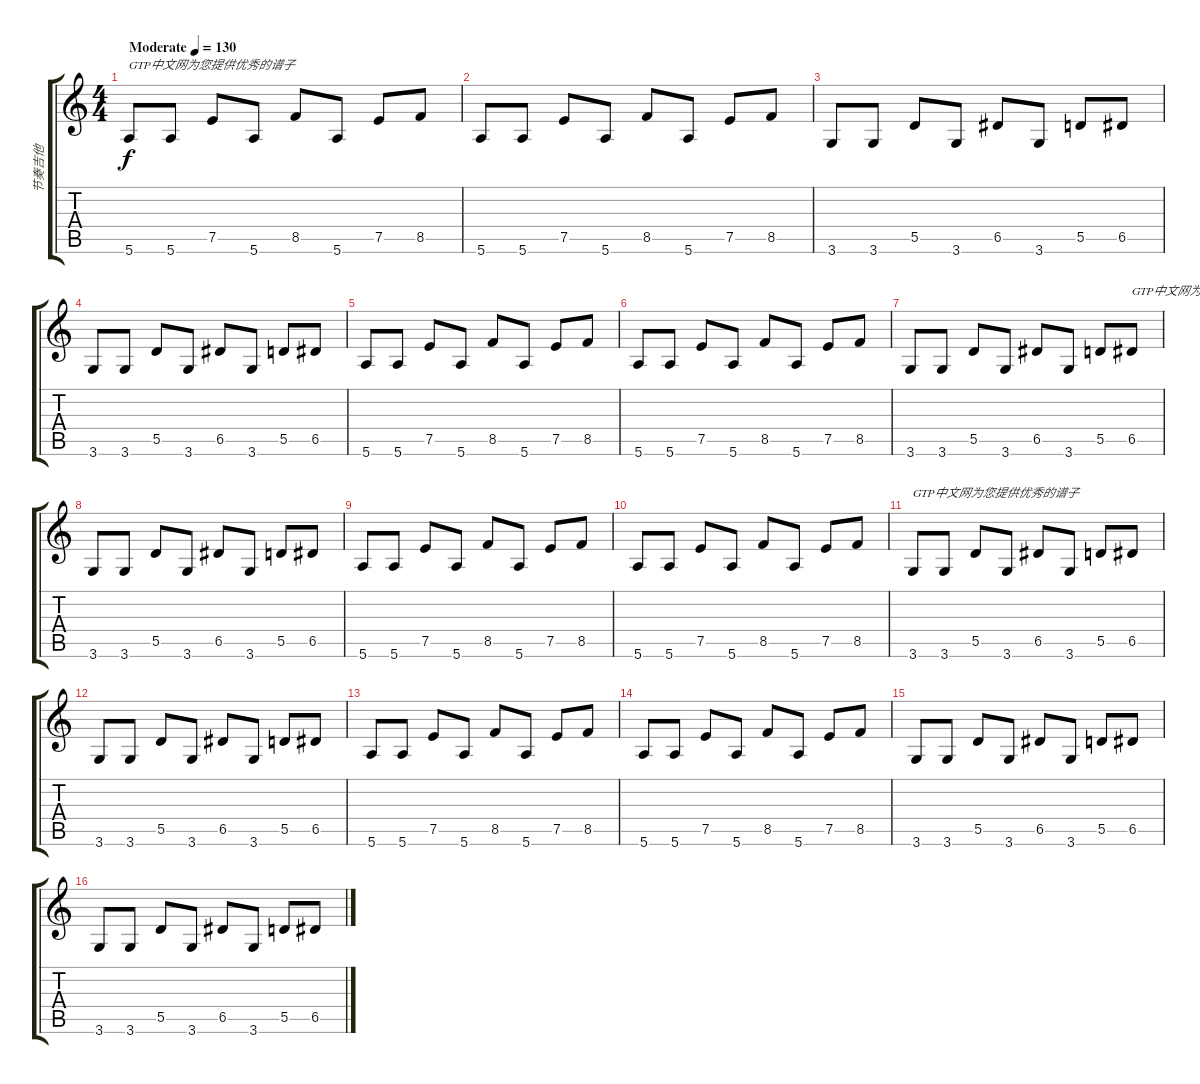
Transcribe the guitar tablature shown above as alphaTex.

\track ("节奏吉他" "节奏吉他") {instrument distortionguitar}
\staff {score tabs}
\tuning (E4 B3 G3 D3 A2 E2) {hide}
\ts (4 4)
\tempo (130 "Moderate")
\clef g2
\ks c
5.6.8{txt "GTP中文网为您提供优秀的谱子" dy f instrument distortionguitar} 5.6.8 7.5.8 5.6.8 8.5.8 5.6.8 7.5.8 8.5.8 |
5.6.8 5.6.8 7.5.8 5.6.8 8.5.8 5.6.8 7.5.8 8.5.8 |
3.6.8 3.6.8 5.5.8 3.6.8 6.5.8 3.6.8 5.5.8 6.5.8 |
3.6.8 3.6.8 5.5.8 3.6.8 6.5.8 3.6.8 5.5.8 6.5.8 |
5.6.8 5.6.8 7.5.8 5.6.8 8.5.8 5.6.8 7.5.8 8.5.8 |
5.6.8 5.6.8 7.5.8 5.6.8 8.5.8 5.6.8 7.5.8 8.5.8 |
3.6.8 3.6.8 5.5.8 3.6.8 6.5.8 3.6.8 5.5.8 6.5.8{txt "GTP中文网为您提供优秀的谱子"} |
3.6.8 3.6.8 5.5.8 3.6.8 6.5.8 3.6.8 5.5.8 6.5.8 |
5.6.8 5.6.8 7.5.8 5.6.8 8.5.8 5.6.8 7.5.8 8.5.8 |
5.6.8 5.6.8 7.5.8 5.6.8 8.5.8 5.6.8 7.5.8 8.5.8 |
3.6.8{txt "GTP中文网为您提供优秀的谱子"} 3.6.8 5.5.8 3.6.8 6.5.8 3.6.8 5.5.8 6.5.8 |
3.6.8 3.6.8 5.5.8 3.6.8 6.5.8 3.6.8 5.5.8 6.5.8 |
5.6.8 5.6.8 7.5.8 5.6.8 8.5.8 5.6.8 7.5.8 8.5.8 |
5.6.8 5.6.8 7.5.8 5.6.8 8.5.8 5.6.8 7.5.8 8.5.8 |
3.6.8 3.6.8 5.5.8 3.6.8 6.5.8 3.6.8 5.5.8 6.5.8 |
3.6.8 3.6.8 5.5.8 3.6.8 6.5.8 3.6.8 5.5.8 6.5.8
